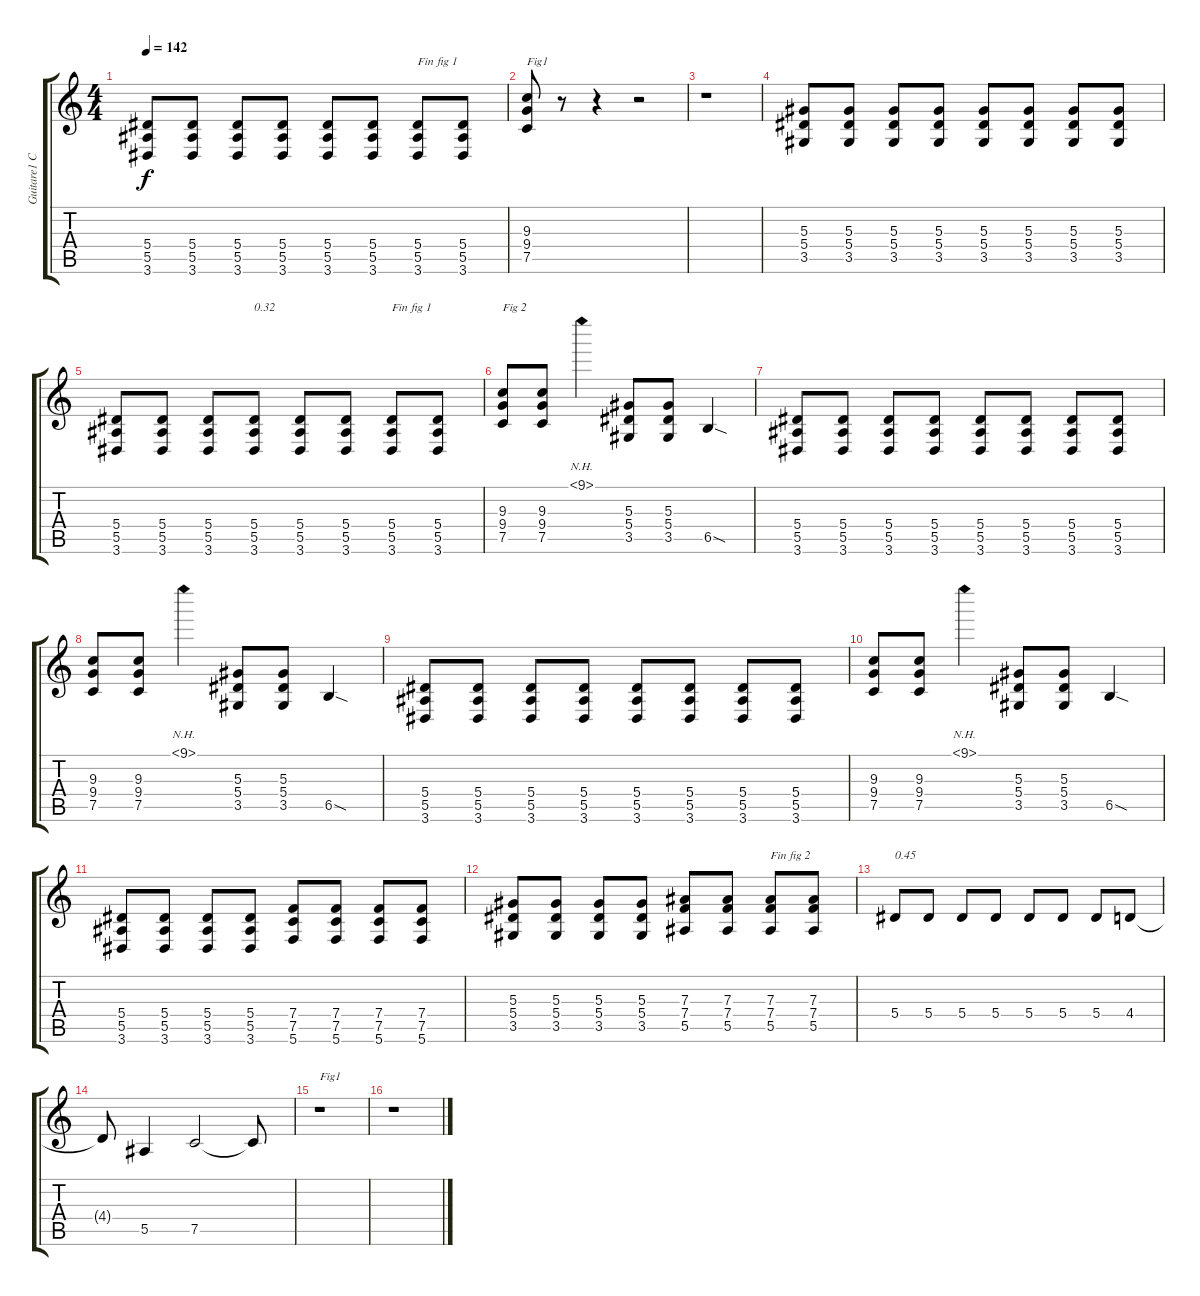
\track ("Guitare1 C 121" "Guitare1 C") {instrument overdrivenguitar}
\staff {score tabs}
\tuning (C4 G3 Eb3 Bb2 F2 C2) {hide}
\ts (4 4)
\tempo 142
\clef g2
\ks c
(5.4 5.5 3.6).8{dy f} (5.4 5.5 3.6).8 (5.4 5.5 3.6).8 (5.4 5.5 3.6).8 (5.4 5.5 3.6).8 (5.4 5.5 3.6).8 (5.4 5.5 3.6).8{txt "Fin fig 1"} (5.4 5.5 3.6).8 |
(9.3 9.4 7.5).8{txt "Fig1"} r.8 r.4 r.2 |
r.1 |
(5.3 5.4 3.5).8 (5.3 5.4 3.5).8 (5.3 5.4 3.5).8 (5.3 5.4 3.5).8 (5.3 5.4 3.5).8 (5.3 5.4 3.5).8 (5.3 5.4 3.5).8 (5.3 5.4 3.5).8 |
(5.4 5.5 3.6).8 (5.4 5.5 3.6).8 (5.4 5.5 3.6).8 (5.4 5.5 3.6).8{txt "0.32"} (5.4 5.5 3.6).8 (5.4 5.5 3.6).8 (5.4 5.5 3.6).8{txt "Fin fig 1"} (5.4 5.5 3.6).8 |
(9.3 9.4 7.5).8{txt "Fig 2"} (9.3 9.4 7.5).8 9.1{nh}.4 (5.3 5.4 3.5).8 (5.3 5.4 3.5).8 6.5{sod}.4 |
(5.4 5.5 3.6).8 (5.4 5.5 3.6).8 (5.4 5.5 3.6).8 (5.4 5.5 3.6).8 (5.4 5.5 3.6).8 (5.4 5.5 3.6).8 (5.4 5.5 3.6).8 (5.4 5.5 3.6).8 |
(9.3 9.4 7.5).8 (9.3 9.4 7.5).8 9.1{nh}.4 (5.3 5.4 3.5).8 (5.3 5.4 3.5).8 6.5{sod}.4 |
(5.4 5.5 3.6).8 (5.4 5.5 3.6).8 (5.4 5.5 3.6).8 (5.4 5.5 3.6).8 (5.4 5.5 3.6).8 (5.4 5.5 3.6).8 (5.4 5.5 3.6).8 (5.4 5.5 3.6).8 |
(9.3 9.4 7.5).8 (9.3 9.4 7.5).8 9.1{nh}.4 (5.3 5.4 3.5).8 (5.3 5.4 3.5).8 6.5{sod}.4 |
(5.4 5.5 3.6).8 (5.4 5.5 3.6).8 (5.4 5.5 3.6).8 (5.4 5.5 3.6).8 (7.4 7.5 5.6).8 (7.4 7.5 5.6).8 (7.4 7.5 5.6).8 (7.4 7.5 5.6).8 |
(5.3 5.4 3.5).8 (5.3 5.4 3.5).8 (5.3 5.4 3.5).8 (5.3 5.4 3.5).8 (7.3 7.4 5.5).8 (7.3 7.4 5.5).8 (7.3 7.4 5.5).8{txt "Fin fig 2"} (7.3 7.4 5.5).8 |
5.4.8{txt "0.45"} 5.4.8 5.4.8 5.4.8 5.4.8 5.4.8 5.4.8 4.4.8 |
4.4{t}.8 5.5.4 7.5.2 7.5{t}.8 |
r.1{txt "Fig1"} |
r.1
